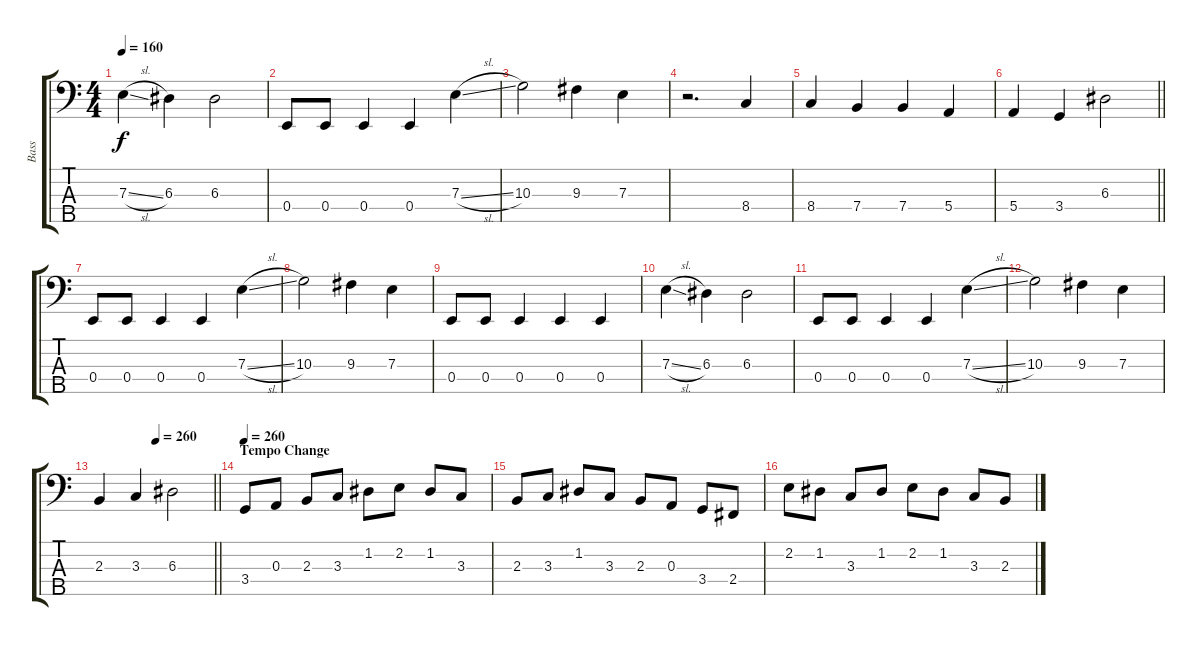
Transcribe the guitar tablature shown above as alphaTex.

\track ("Bass" "Bass") {instrument electricbasspick}
\staff {score tabs}
\tuning (G2 D2 A1 E1 B0) {hide}
\ts (4 4)
\tempo 160
\clef f4
\ks c
7.3{sl}.4{dy f} 6.3.4 6.3.2 |
0.4.8 0.4.8 0.4.4 0.4.4 7.3{sl}.4 |
10.3.2 9.3.4 7.3.4 |
r.2{d} 8.4.4 |
8.4.4 7.4.4 7.4.4 5.4.4 |
\barLineRight lightlight
5.4.4 3.4.4 6.3.2 |
0.4.8 0.4.8 0.4.4 0.4.4 7.3{sl}.4 |
10.3.2 9.3.4 7.3.4 |
0.4.8 0.4.8 0.4.4 0.4.4 0.4.4 |
7.3{sl}.4 6.3.4 6.3.2 |
0.4.8 0.4.8 0.4.4 0.4.4 7.3{sl}.4 |
10.3.2 9.3.4 7.3.4 |
\tempo (260 0.5)
\barLineRight lightlight
2.3.4 3.3.4 6.3.2 |
\section ("" "Tempo Change")
\tempo 260
3.4.8 0.3.8 2.3.8 3.3.8 1.2.8 2.2.8 1.2.8 3.3.8 |
2.3.8 3.3.8 1.2.8 3.3.8 2.3.8 0.3.8 3.4.8 2.4.8 |
2.2.8 1.2.8 3.3.8 1.2.8 2.2.8 1.2.8 3.3.8 2.3.8
